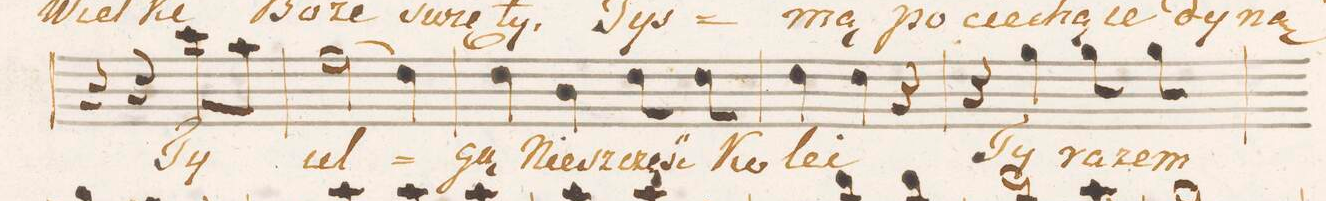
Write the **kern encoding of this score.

**kern	**text
*I"Alto.	*
*clefC3	*
*k[f#c#g#]	*
*M3/4	*
4r	.
4r	.
8dd\L	Ty
8b\J	.
=58	=58
(2g#\	ul-
4e\)	.
=59	=59
4e\	-gą
4c#\	Nie-
8e\	-szczęść
8e\	Ko-
=60	=60
4e\	-le-
4e\	-i
4r	.
=61	=61
4r	.
4a\	Ty
8a\	ra-
8a\	-zem
=62	=62
*-	*-
